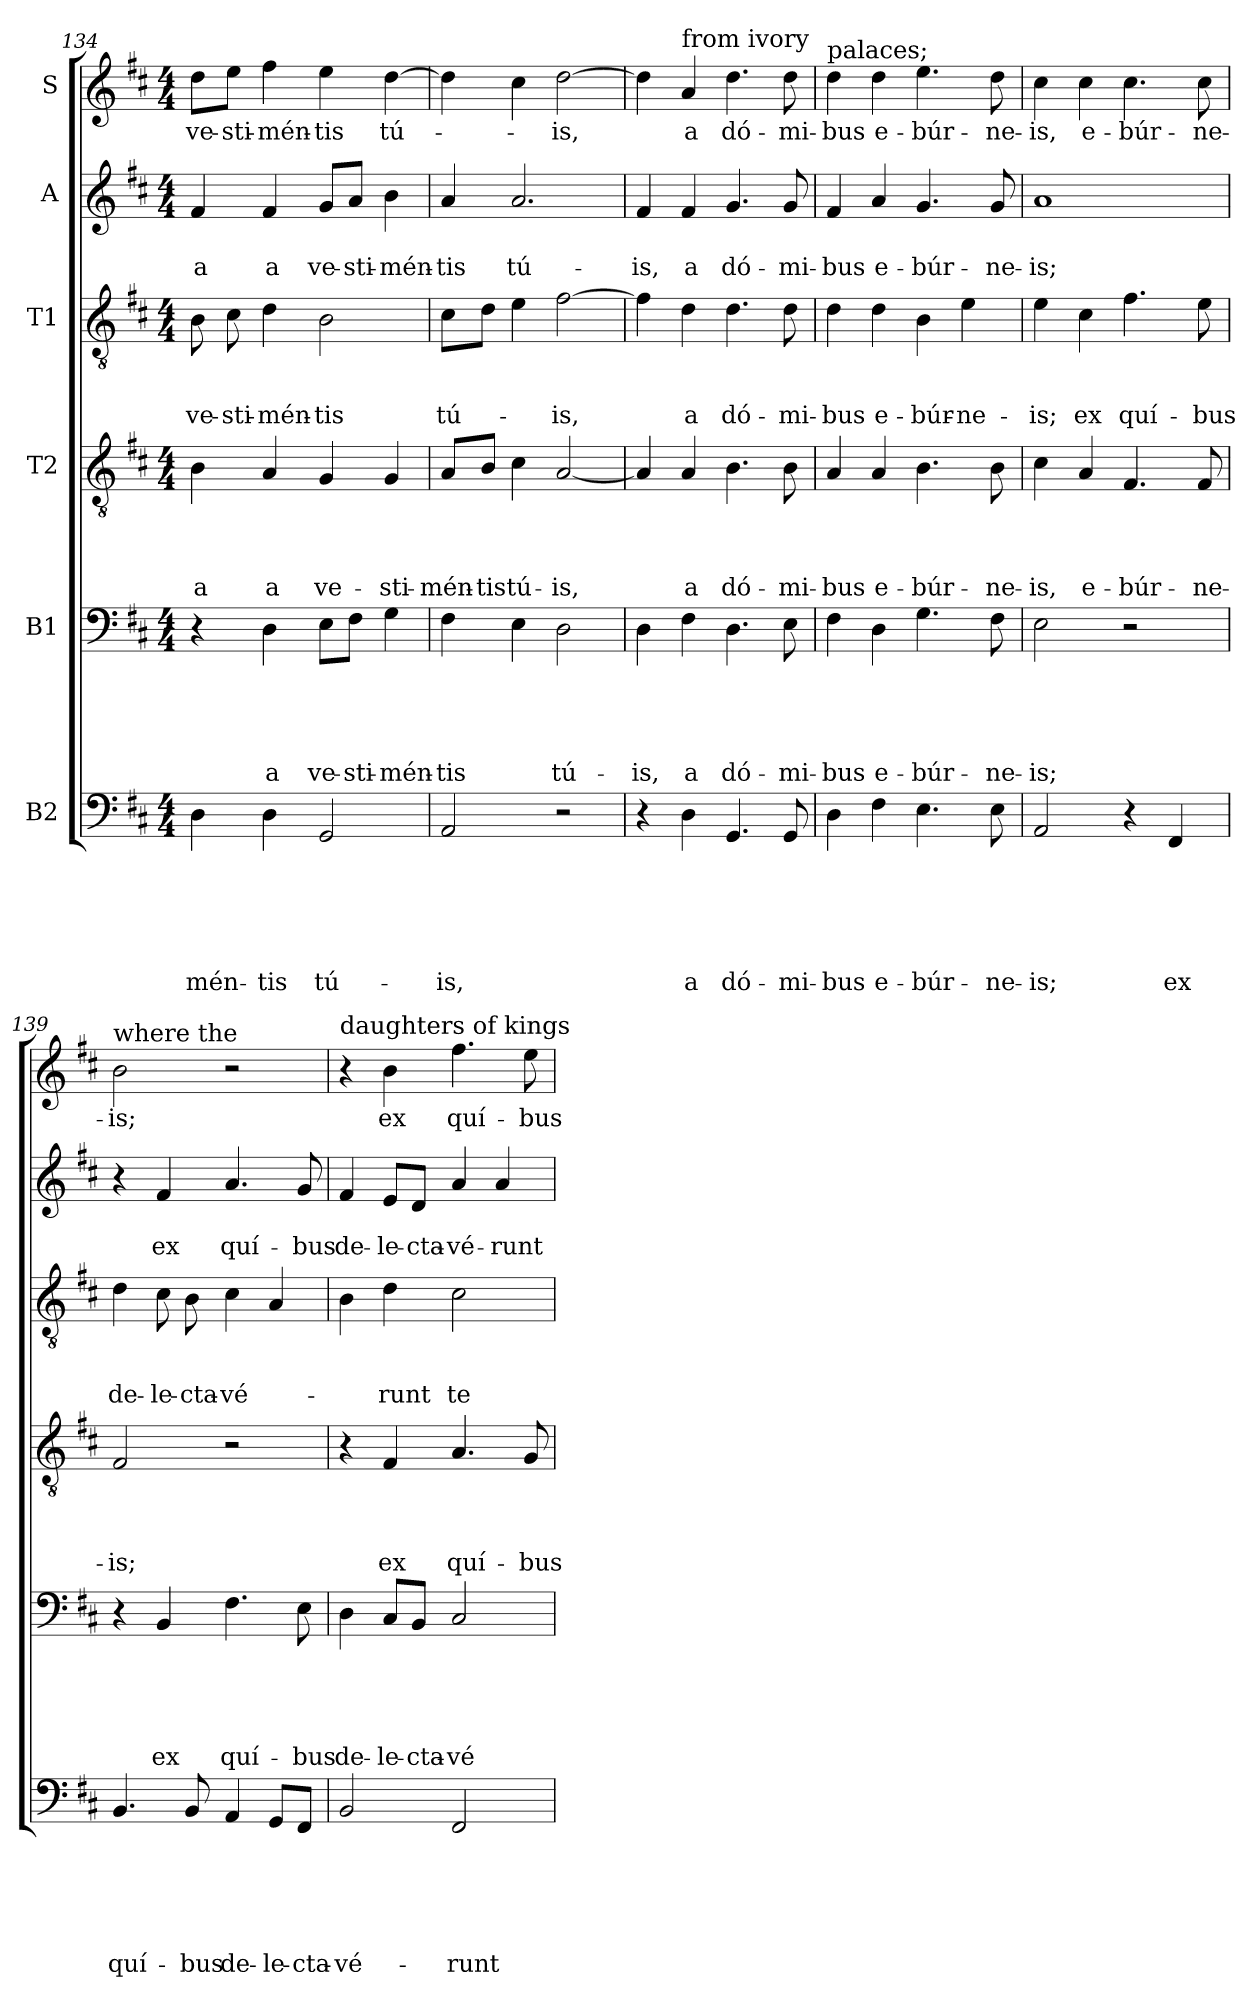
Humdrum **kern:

**kern	**text	**text	**text	**text	**text	**text	**kern	**text	**text	**text	**text	**text	**kern	**text	**text	**text	**text	**kern	**text	**text	**text	**kern	**text	**text	**kern	**text
*part6	*part6	*part6	*part6	*part6	*part6	*part6	*part5	*part5	*part5	*part5	*part5	*part5	*part4	*part4	*part4	*part4	*part4	*part3	*part3	*part3	*part3	*part2	*part2	*part2	*part1	*part1
*staff6	*staff6	*staff6	*staff6	*staff6	*staff6	*staff6	*staff5	*staff5	*staff5	*staff5	*staff5	*staff5	*staff4	*staff4	*staff4	*staff4	*staff4	*staff3	*staff3	*staff3	*staff3	*staff2	*staff2	*staff2	*staff1	*staff1
*I"B2	*	*	*	*	*	*	*I"B1	*	*	*	*	*	*I"T2	*	*	*	*	*I"T1	*	*	*	*I"A	*	*	*I"S	*
*clefF4	*	*	*	*	*	*	*clefF4	*	*	*	*	*	*clefGv2	*	*	*	*	*clefGv2	*	*	*	*clefG2	*	*	*clefG2	*
*k[f#c#]	*	*	*	*	*	*	*k[f#c#]	*	*	*	*	*	*k[f#c#]	*	*	*	*	*k[f#c#]	*	*	*	*k[f#c#]	*	*	*k[f#c#]	*
*D:	*	*	*	*	*	*	*D:	*	*	*	*	*	*D:	*	*	*	*	*D:	*	*	*	*D:	*	*	*D:	*
*M4/4	*	*	*	*	*	*	*M4/4	*	*	*	*	*	*M4/4	*	*	*	*	*M4/4	*	*	*	*M4/4	*	*	*M4/4	*
=134	=134	=134	=134	=134	=134	=134	=134	=134	=134	=134	=134	=134	=134	=134	=134	=134	=134	=134	=134	=134	=134	=134	=134	=134	=134	=134
!	!	!	!	!	!	!LO:LY:b	!	!	!	!	!	!	!	!	!	!	!LO:LY:b	!	!	!	!LO:LY:b	!	!	!LO:LY:b	!	!LO:LY:b
4D\	.	.	.	.	.	-mén-	4r	.	.	.	.	.	4B\	.	.	.	-a	8B\	.	.	ve-	4f#/	.	-a	8dd\L	ve-
!	!	!	!	!	!	!	!	!	!	!	!	!	!	!	!	!	!	!	!	!	!LO:LY:b	!	!	!	!	!LO:LY:b
.	.	.	.	.	.	.	.	.	.	.	.	.	.	.	.	.	.	8c#\	.	.	-sti-	.	.	.	8ee\J	-sti-
!	!	!	!	!	!	!LO:LY:b	!	!	!	!	!	!LO:LY:b	!	!	!	!	!LO:LY:b	!	!	!	!LO:LY:b	!	!	!LO:LY:b	!	!LO:LY:b
4D\	.	.	.	.	.	-tis	4D\	.	.	.	.	a	4A/	.	.	.	a	4d\	.	.	-mén-	4f#/	.	a	4ff#\	-mén-
!	!	!	!	!	!	!LO:LY:b	!	!	!	!	!	!LO:LY:b	!	!	!	!	!LO:LY:b	!	!	!	!LO:LY:b	!	!	!LO:LY:b	!	!LO:LY:b
2GG/	.	.	.	.	.	tú-	8E\L	.	.	.	.	ve-	4G/	.	.	.	ve-	2B\	.	.	-tis	8g/L	.	ve-	4ee\	-tis
!	!	!	!	!	!	!	!	!	!	!	!	!LO:LY:b	!	!	!	!	!	!	!	!	!	!	!	!LO:LY:b	!	!
.	.	.	.	.	.	.	8F#\J	.	.	.	.	-sti-	.	.	.	.	.	.	.	.	.	8a/J	.	-sti-	.	.
!	!	!	!	!	!	!	!	!	!	!	!	!LO:LY:b	!	!	!	!	!LO:LY:b	!	!	!	!	!	!	!LO:LY:b	!	!LO:LY:b
.	.	.	.	.	.	.	4G\	.	.	.	.	-mén-	4G/	.	.	.	-sti-	.	.	.	.	4b\	.	-mén-	[4dd\	tú-
=135	=135	=135	=135	=135	=135	=135	=135	=135	=135	=135	=135	=135	=135	=135	=135	=135	=135	=135	=135	=135	=135	=135	=135	=135	=135	=135
!	!	!	!	!	!	!LO:LY:b	!	!	!	!	!	!LO:LY:b	!	!	!	!	!LO:LY:b	!	!	!	!LO:LY:b	!	!	!LO:LY:b	!	!
2AA/	.	.	.	.	.	-is,	4F#\	.	.	.	.	-tis	8A/L	.	.	.	-mén-	8c#\L	.	.	tú-	4a/	.	-tis	4dd\]	.
!	!	!	!	!	!	!	!	!	!	!	!	!	!	!	!	!	!LO:LY:b	!	!	!	!	!	!	!	!	!
.	.	.	.	.	.	.	.	.	.	.	.	.	8B/J	.	.	.	-tis	8d\J	.	.	.	.	.	.	.	.
!	!	!	!	!	!	!	!	!	!	!	!	!	!	!	!	!	!LO:LY:b	!	!	!	!	!	!	!LO:LY:b	!	!
.	.	.	.	.	.	.	4E\	.	.	.	.	.	4c#\	.	.	.	tú-	4e\	.	.	.	2.a/	.	tú-	4cc#\	.
!	!	!	!	!	!	!	!	!	!	!	!	!LO:LY:b	!	!	!	!	!LO:LY:b	!	!	!	!LO:LY:b	!	!	!	!	!LO:LY:b
2r	.	.	.	.	.	.	2D\	.	.	.	.	tú-	[2A/	.	.	.	-is,	[2f#\	.	.	-is,	.	.	.	[2dd\	-is,
!!LO:PB:g=z
=136	=136	=136	=136	=136	=136	=136	=136	=136	=136	=136	=136	=136	=136	=136	=136	=136	=136	=136	=136	=136	=136	=136	=136	=136	=136	=136
!	!	!	!	!	!	!	!	!	!	!	!	!LO:LY:b	!	!	!	!	!	!	!	!	!	!	!	!LO:LY:b	!	!
4r	.	.	.	.	.	.	4D\	.	.	.	.	-is,	4A/]	.	.	.	.	4f#\]	.	.	.	4f#/	.	-is,	4dd\]	.
!	!	!	!	!	!	!	!	!	!	!	!	!	!	!	!	!	!	!	!	!	!	!	!	!	!LO:TX:a:t=from ivory	!
!	!	!	!	!	!	!LO:LY:b	!	!	!	!	!	!LO:LY:b	!	!	!	!	!LO:LY:b	!	!	!	!LO:LY:b	!	!	!LO:LY:b	!	!LO:LY:b
4D\	.	.	.	.	.	a	4F#\	.	.	.	.	a	4A/	.	.	.	a	4d\	.	.	a	4f#/	.	a	4a/	a
!	!	!	!	!	!	!LO:LY:b	!	!	!	!	!	!LO:LY:b	!	!	!	!	!LO:LY:b	!	!	!	!LO:LY:b	!	!	!LO:LY:b	!	!LO:LY:b
4.GG/	.	.	.	.	.	dó-	4.D\	.	.	.	.	dó-	4.B\	.	.	.	dó-	4.d\	.	.	dó-	4.g/	.	dó-	4.dd\	dó-
!	!	!	!	!	!	!LO:LY:b	!	!	!	!	!	!LO:LY:b	!	!	!	!	!LO:LY:b	!	!	!	!LO:LY:b	!	!	!LO:LY:b	!	!LO:LY:b
8GG/	.	.	.	.	.	-mi-	8E\	.	.	.	.	-mi-	8B\	.	.	.	-mi-	8d\	.	.	-mi-	8g/	.	-mi-	8dd\	-mi-
=137	=137	=137	=137	=137	=137	=137	=137	=137	=137	=137	=137	=137	=137	=137	=137	=137	=137	=137	=137	=137	=137	=137	=137	=137	=137	=137
!	!	!	!	!	!	!	!	!	!	!	!	!	!	!	!	!	!	!	!	!	!	!	!	!	!LO:TX:a:t=palaces;	!
!	!	!	!	!	!	!LO:LY:b	!	!	!	!	!	!LO:LY:b	!	!	!	!	!LO:LY:b	!	!	!	!LO:LY:b	!	!	!LO:LY:b	!	!LO:LY:b
4D\	.	.	.	.	.	-bus	4F#\	.	.	.	.	-bus	4A/	.	.	.	-bus	4d\	.	.	-bus	4f#/	.	-bus	4dd\	-bus
!	!	!	!	!	!	!LO:LY:b	!	!	!	!	!	!LO:LY:b	!	!	!	!	!LO:LY:b	!	!	!	!LO:LY:b	!	!	!LO:LY:b	!	!LO:LY:b
4F#\	.	.	.	.	.	e-	4D\	.	.	.	.	e-	4A/	.	.	.	e-	4d\	.	.	e-	4a/	.	e-	4dd\	e-
!	!	!	!	!	!	!LO:LY:b	!	!	!	!	!	!LO:LY:b	!	!	!	!	!LO:LY:b	!	!	!	!LO:LY:b	!	!	!LO:LY:b	!	!LO:LY:b
4.E\	.	.	.	.	.	-búr-	4.G\	.	.	.	.	-búr-	4.B\	.	.	.	-búr-	4B\	.	.	-búr-	4.g/	.	-búr-	4.ee\	-búr-
!	!	!	!	!	!	!	!	!	!	!	!	!	!	!	!	!	!	!	!	!	!LO:LY:b	!	!	!	!	!
.	.	.	.	.	.	.	.	.	.	.	.	.	.	.	.	.	.	4e\	.	.	-ne-	.	.	.	.	.
!	!	!	!	!	!	!LO:LY:b	!	!	!	!	!	!LO:LY:b	!	!	!	!	!LO:LY:b	!	!	!	!	!	!	!LO:LY:b	!	!LO:LY:b
8E\	.	.	.	.	.	-ne-	8F#\	.	.	.	.	-ne-	8B\	.	.	.	-ne-	.	.	.	.	8g/	.	-ne-	8dd\	-ne-
=138	=138	=138	=138	=138	=138	=138	=138	=138	=138	=138	=138	=138	=138	=138	=138	=138	=138	=138	=138	=138	=138	=138	=138	=138	=138	=138
!	!	!	!	!	!	!LO:LY:b	!	!	!	!	!	!LO:LY:b	!	!	!	!	!LO:LY:b	!	!	!	!LO:LY:b	!	!	!LO:LY:b	!	!LO:LY:b
2AA/	.	.	.	.	.	-is;	2E\	.	.	.	.	-is;	4c#\	.	.	.	-is,	4e\	.	.	-is;	1a	.	-is;	4cc#\	-is,
!	!	!	!	!	!	!	!	!	!	!	!	!	!	!	!	!	!LO:LY:b	!	!	!	!LO:LY:b	!	!	!	!	!LO:LY:b
.	.	.	.	.	.	.	.	.	.	.	.	.	4A/	.	.	.	e-	4c#\	.	.	ex	.	.	.	4cc#\	e-
!	!	!	!	!	!	!	!	!	!	!	!	!	!	!	!	!	!LO:LY:b	!	!	!	!LO:LY:b	!	!	!	!	!LO:LY:b
4r	.	.	.	.	.	.	2r	.	.	.	.	.	4.F#/	.	.	.	-búr-	4.f#\	.	.	quí-	.	.	.	4.cc#\	-búr-
!	!	!	!	!	!	!LO:LY:b	!	!	!	!	!	!	!	!	!	!	!	!	!	!	!	!	!	!	!	!
4FF#/	.	.	.	.	.	ex	.	.	.	.	.	.	.	.	.	.	.	.	.	.	.	.	.	.	.	.
!	!	!	!	!	!	!	!	!	!	!	!	!	!	!	!	!	!LO:LY:b	!	!	!	!LO:LY:b	!	!	!	!	!LO:LY:b
.	.	.	.	.	.	.	.	.	.	.	.	.	8F#/	.	.	.	-ne-	8e\	.	.	-bus	.	.	.	8cc#\	-ne-
=139	=139	=139	=139	=139	=139	=139	=139	=139	=139	=139	=139	=139	=139	=139	=139	=139	=139	=139	=139	=139	=139	=139	=139	=139	=139	=139
!	!	!	!	!	!	!	!	!	!	!	!	!	!	!	!	!	!	!	!	!	!	!	!	!	!LO:TX:a:t=where the	!
!	!	!	!	!	!	!LO:LY:b	!	!	!	!	!	!	!	!	!	!	!LO:LY:b	!	!	!	!LO:LY:b	!	!	!	!	!LO:LY:b
4.BB/	.	.	.	.	.	quí-	4r	.	.	.	.	.	2F#/	.	.	.	-is;	4d\	.	.	de-	4r	.	.	2b\	-is;
!	!	!	!	!	!	!	!	!	!	!	!	!LO:LY:b	!	!	!	!	!	!	!	!	!LO:LY:b	!	!	!LO:LY:b	!	!
.	.	.	.	.	.	.	4BB/	.	.	.	.	ex	.	.	.	.	.	8c#\	.	.	-le-	4f#/	.	ex	.	.
!	!	!	!	!	!	!LO:LY:b	!	!	!	!	!	!	!	!	!	!	!	!	!	!	!LO:LY:b	!	!	!	!	!
8BB/	.	.	.	.	.	-bus	.	.	.	.	.	.	.	.	.	.	.	8B\	.	.	-cta-	.	.	.	.	.
!	!	!	!	!	!	!LO:LY:b	!	!	!	!	!	!LO:LY:b	!	!	!	!	!	!	!	!	!LO:LY:b	!	!	!LO:LY:b	!	!
4AA/	.	.	.	.	.	de-	4.F#\	.	.	.	.	quí-	2r	.	.	.	.	4c#\	.	.	-vé-	4.a/	.	quí-	2r	.
!	!	!	!	!	!	!LO:LY:b	!	!	!	!	!	!	!	!	!	!	!	!	!	!	!	!	!	!	!	!
8GG/L	.	.	.	.	.	-le-	.	.	.	.	.	.	.	.	.	.	.	4A/	.	.	.	.	.	.	.	.
!	!	!	!	!	!	!LO:LY:b	!	!	!	!	!	!LO:LY:b	!	!	!	!	!	!	!	!	!	!	!	!LO:LY:b	!	!
8FF#/J	.	.	.	.	.	-cta-	8E\	.	.	.	.	-bus	.	.	.	.	.	.	.	.	.	8g/	.	-bus	.	.
=140	=140	=140	=140	=140	=140	=140	=140	=140	=140	=140	=140	=140	=140	=140	=140	=140	=140	=140	=140	=140	=140	=140	=140	=140	=140	=140
!	!	!	!	!	!	!	!	!	!	!	!	!	!	!	!	!	!	!	!	!	!	!	!	!	!LO:TX:a:t=daughters of kings	!
!	!	!	!	!	!	!LO:LY:b	!	!	!	!	!	!LO:LY:b	!	!	!	!	!	!	!	!	!	!	!	!LO:LY:b	!	!
2BB/	.	.	.	.	.	-vé-	4D\	.	.	.	.	de-	4r	.	.	.	.	4B\	.	.	.	4f#/	.	de-	4r	.
!	!	!	!	!	!	!	!	!	!	!	!	!LO:LY:b	!	!	!	!	!LO:LY:b	!	!	!	!LO:LY:b	!	!	!LO:LY:b	!	!LO:LY:b
.	.	.	.	.	.	.	8C#/L	.	.	.	.	-le-	4F#/	.	.	.	ex	4d\	.	.	-runt	8e/L	.	-le-	4b\	ex
!	!	!	!	!	!	!	!	!	!	!	!	!LO:LY:b	!	!	!	!	!	!	!	!	!	!	!	!LO:LY:b	!	!
.	.	.	.	.	.	.	8BB/J	.	.	.	.	-cta-	.	.	.	.	.	.	.	.	.	8d/J	.	-cta-	.	.
!	!	!	!	!	!	!LO:LY:b	!	!	!	!	!	!LO:LY:b	!	!	!	!	!LO:LY:b	!	!	!	!LO:LY:b	!	!	!LO:LY:b	!	!LO:LY:b
2FF#/	.	.	.	.	.	-runt	2C#/	.	.	.	.	-vé-	4.A/	.	.	.	quí-	2c#\	.	.	te	4a/	.	-vé-	4.ff#\	quí-
!	!	!	!	!	!	!	!	!	!	!	!	!	!	!	!	!	!	!	!	!	!	!	!	!LO:LY:b	!	!
.	.	.	.	.	.	.	.	.	.	.	.	.	.	.	.	.	.	.	.	.	.	4a/	.	-runt	.	.
!	!	!	!	!	!	!	!	!	!	!	!	!	!	!	!	!	!LO:LY:b	!	!	!	!	!	!	!	!	!LO:LY:b
.	.	.	.	.	.	.	.	.	.	.	.	.	8G/	.	.	.	-bus	.	.	.	.	.	.	.	8ee\	-bus
=	=	=	=	=	=	=	=	=	=	=	=	=	=	=	=	=	=	=	=	=	=	=	=	=	=	=
*-	*-	*-	*-	*-	*-	*-	*-	*-	*-	*-	*-	*-	*-	*-	*-	*-	*-	*-	*-	*-	*-	*-	*-	*-	*-	*-
